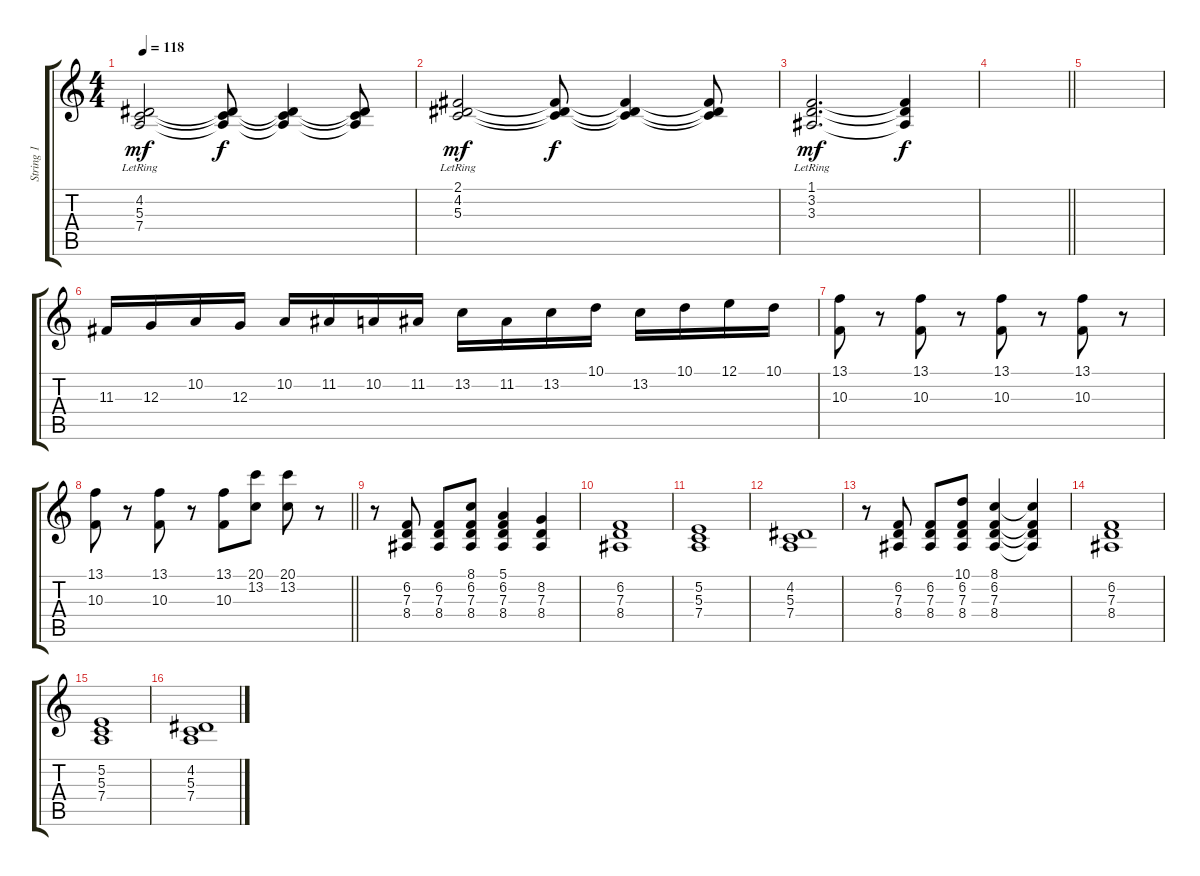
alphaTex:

\track ("String 1 " "String 1 ") {instrument stringensemble1}
\staff {score tabs}
\tuning (E4 B3 G3 D3 A2 E2) {hide}
\ts (4 4)
\tempo 118
\clef g2
\ks c
(4.2{lr} 5.3{lr} 7.4{lr}).2{dy mf} (4.2{t} 5.3{t} 7.4{t}).8{dy f} (4.2{t} 5.3{t} 7.4{t}).4 (4.2{t} 5.3{t} 7.4{t}).8 |
(2.1{lr} 4.2{lr} 5.3{lr}).2{dy mf} (2.1{t} 4.2{t} 5.3{t}).8{dy f} (2.1{t} 4.2{t} 5.3{t}).4 (2.1{t} 4.2{t} 5.3{t}).8 |
(1.1{lr} 3.2{lr} 3.3{lr}).2{d dy mf} (1.1{t} 3.2{t} 3.3{t}).4{dy f} |
\barLineRight lightlight
|
|
11.3.16 12.3.16 10.2.16 12.3.16 10.2.16 11.2.16 10.2.16 11.2.16 13.2.16 11.2.16 13.2.16 10.1.16 13.2.16 10.1.16 12.1.16 10.1.16 |
(13.1 10.3).8 r.8 (13.1 10.3).8 r.8 (13.1 10.3).8 r.8 (13.1 10.3).8 r.8 |
\barLineRight lightlight
(13.1 10.3).8 r.8 (13.1 10.3).8 r.8 (13.1 10.3).8 (20.1 13.2).8 (20.1 13.2).8 r.8 |
r.8 (6.2 7.3 8.4).8 (6.2 7.3 8.4).8 (8.1 6.2 7.3 8.4).8 (5.1 6.2 7.3 8.4).4 (8.2 7.3 8.4).4 |
(6.2 7.3 8.4).1 |
(5.2 5.3 7.4).1 |
(4.2 5.3 7.4).1 |
r.8 (6.2 7.3 8.4).8 (6.2 7.3 8.4).8 (10.1 6.2 7.3 8.4).8 (8.1 6.2 7.3 8.4).4 (8.1{t} 6.2{t} 7.3{t} 8.4{t}).4 |
(6.2 7.3 8.4).1 |
(5.2 5.3 7.4).1 |
(4.2 5.3 7.4).1
